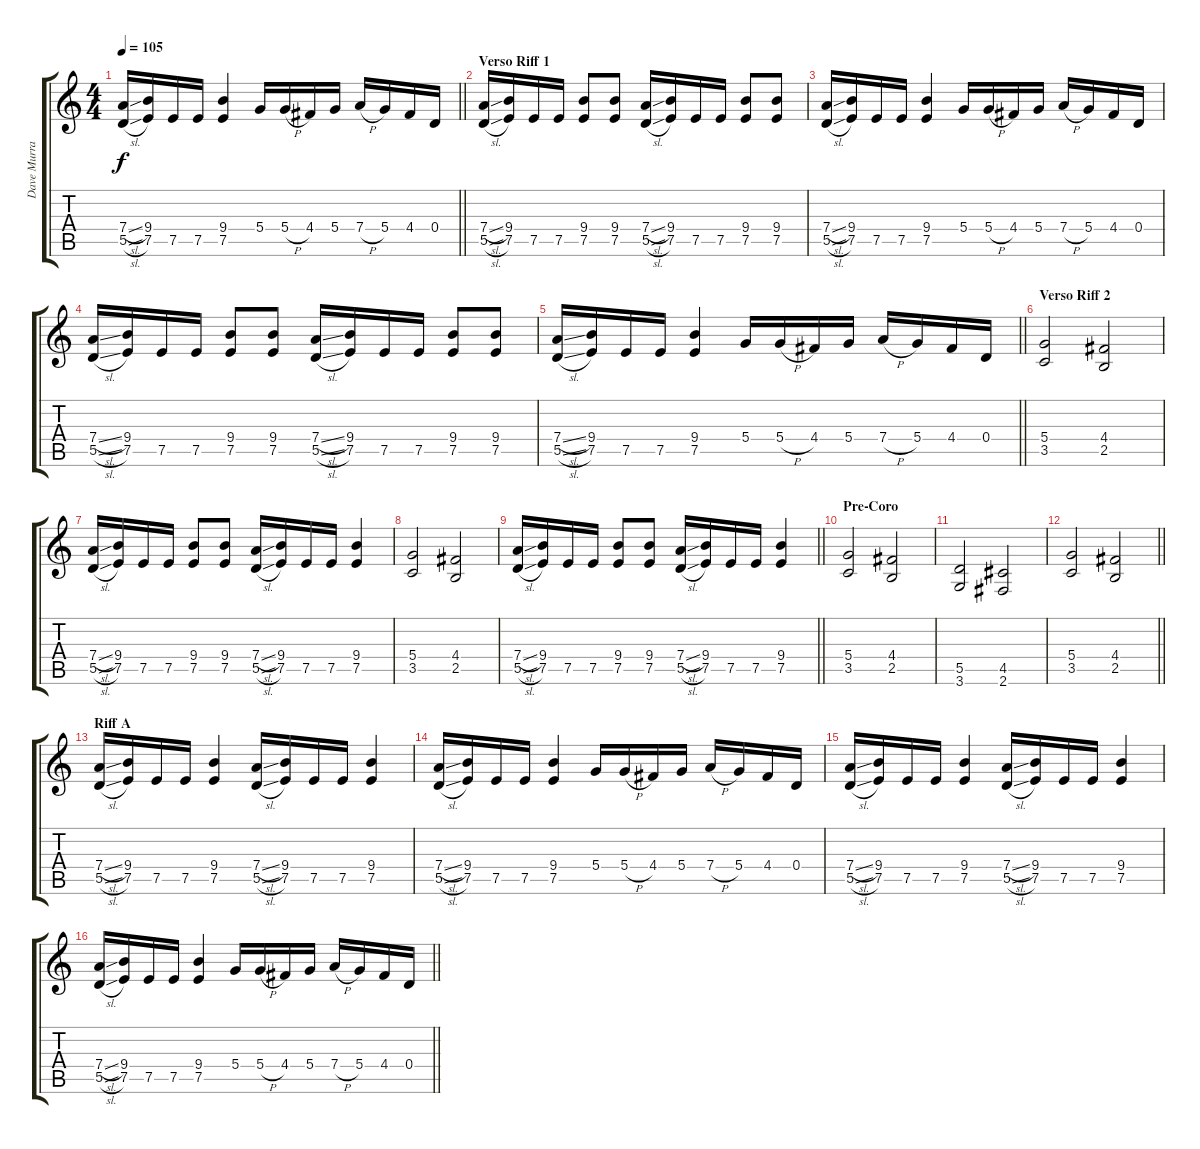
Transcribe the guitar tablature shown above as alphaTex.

\track ("Dave Murray" "Dave Murra") {instrument distortionguitar}
\staff {score tabs}
\tuning (E4 B3 G3 D3 A2 E2) {hide}
\ts (4 4)
\tempo 105
\clef g2
\barLineRight lightlight
\ks c
(7.4{sl} 5.5{sl}).16{dy f} (9.4 7.5).16 7.5.16 7.5.16 (9.4 7.5).4 5.4.16 5.4{h}.16 4.4.16 5.4.16 7.4{h}.16 5.4.16 4.4.16 0.4.16 |
\section ("" "Verso Riff 1")
(7.4{sl} 5.5{sl}).16 (9.4 7.5).16 7.5.16 7.5.16 (9.4 7.5).8 (9.4 7.5).8 (7.4{sl} 5.5{sl}).16 (9.4 7.5).16 7.5.16 7.5.16 (9.4 7.5).8 (9.4 7.5).8 |
(7.4{sl} 5.5{sl}).16 (9.4 7.5).16 7.5.16 7.5.16 (9.4 7.5).4 5.4.16 5.4{h}.16 4.4.16 5.4.16 7.4{h}.16 5.4.16 4.4.16 0.4.16 |
(7.4{sl} 5.5{sl}).16 (9.4 7.5).16 7.5.16 7.5.16 (9.4 7.5).8 (9.4 7.5).8 (7.4{sl} 5.5{sl}).16 (9.4 7.5).16 7.5.16 7.5.16 (9.4 7.5).8 (9.4 7.5).8 |
\barLineRight lightlight
(7.4{sl} 5.5{sl}).16 (9.4 7.5).16 7.5.16 7.5.16 (9.4 7.5).4 5.4.16 5.4{h}.16 4.4.16 5.4.16 7.4{h}.16 5.4.16 4.4.16 0.4.16 |
\section ("" "Verso Riff 2")
(5.4 3.5).2 (4.4 2.5).2 |
(7.4{sl} 5.5{sl}).16 (9.4 7.5).16 7.5.16 7.5.16 (9.4 7.5).8 (9.4 7.5).8 (7.4{sl} 5.5{sl}).16 (9.4 7.5).16 7.5.16 7.5.16 (9.4 7.5).4 |
(5.4 3.5).2 (4.4 2.5).2 |
\barLineRight lightlight
(7.4{sl} 5.5{sl}).16 (9.4 7.5).16 7.5.16 7.5.16 (9.4 7.5).8 (9.4 7.5).8 (7.4{sl} 5.5{sl}).16 (9.4 7.5).16 7.5.16 7.5.16 (9.4 7.5).4 |
\section ("" "Pre-Coro")
(5.4 3.5).2 (4.4 2.5).2 |
(5.5 3.6).2 (4.5 2.6).2 |
\barLineRight lightlight
(5.4 3.5).2 (4.4 2.5).2 |
\section ("" "Riff A")
(7.4{sl} 5.5{sl}).16 (9.4 7.5).16 7.5.16 7.5.16 (9.4 7.5).4 (7.4{sl} 5.5{sl}).16 (9.4 7.5).16 7.5.16 7.5.16 (9.4 7.5).4 |
(7.4{sl} 5.5{sl}).16 (9.4 7.5).16 7.5.16 7.5.16 (9.4 7.5).4 5.4.16 5.4{h}.16 4.4.16 5.4.16 7.4{h}.16 5.4.16 4.4.16 0.4.16 |
(7.4{sl} 5.5{sl}).16 (9.4 7.5).16 7.5.16 7.5.16 (9.4 7.5).4 (7.4{sl} 5.5{sl}).16 (9.4 7.5).16 7.5.16 7.5.16 (9.4 7.5).4 |
\barLineRight lightlight
(7.4{sl} 5.5{sl}).16 (9.4 7.5).16 7.5.16 7.5.16 (9.4 7.5).4 5.4.16 5.4{h}.16 4.4.16 5.4.16 7.4{h}.16 5.4.16 4.4.16 0.4.16
